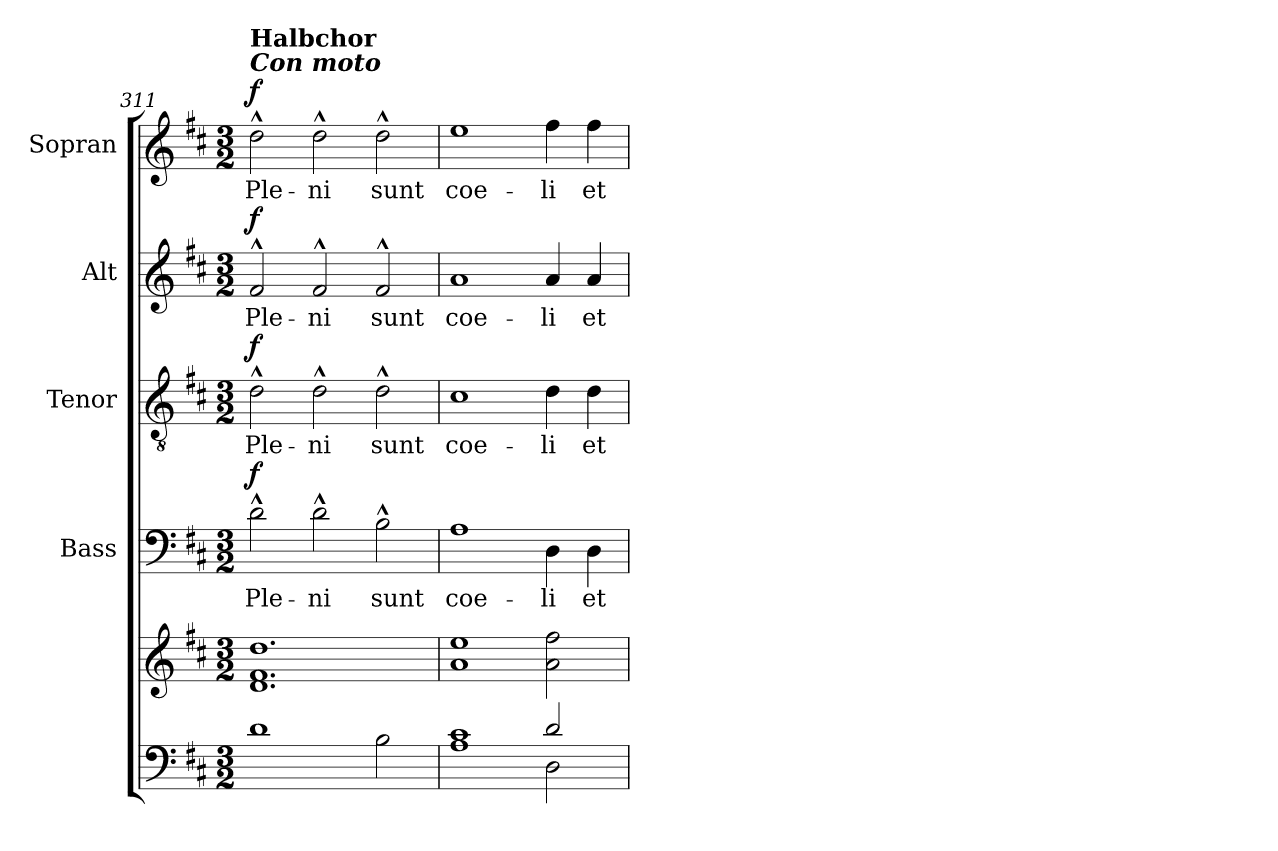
**kern	**kern	**kern	**text	**dynam	**kern	**text	**dynam	**kern	**text	**dynam	**kern	**text	**dynam
*part5	*part5	*part4	*part4	*part4	*part3	*part3	*part3	*part2	*part2	*part2	*part1	*part1	*part1
*staff6	*staff5	*staff4	*staff4	*staff4	*staff3	*staff3	*staff3	*staff2	*staff2	*staff2	*staff1	*staff1	*staff1
*	*	*I"Bass	*	*	*I"Tenor	*	*	*I"Alt	*	*	*I"Sopran	*	*
*	*	*I'B.	*	*	*I'T.	*	*	*I'A.	*	*	*I'S.	*	*
!!LO:PB:g=z
*clefF4	*clefG2	*clefF4	*	*	*clefGv2	*	*	*clefG2	*	*	*clefG2	*	*
*k[f#c#]	*k[f#c#]	*k[f#c#]	*	*	*k[f#c#]	*	*	*k[f#c#]	*	*	*k[f#c#]	*	*
*D:	*D:	*D:	*	*	*D:	*	*	*D:	*	*	*D:	*	*
*M3/2	*M3/2	*M3/2	*	*	*M3/2	*	*	*M3/2	*	*	*M3/2	*	*
=311	=311	=311	=311	=311	=311	=311	=311	=311	=311	=311	=311	=311	=311
!	!	!	!	!	!	!	!	!	!	!	!LO:TX:a:Bi:t=Con moto	!	!
!	!	!	!	!	!	!	!	!	!	!	!LO:TX:a:B:t=Halbchor	!	!
!	!	!	!LO:LY:b	!LO:DY:a	!	!LO:LY:b	!LO:DY:a	!	!LO:LY:b	!LO:DY:a	!	!LO:LY:b	!LO:DY:a
1d	1.d 1.f# 1.dd	2d^^>\	Ple-	f	2d^^>\	Ple-	f	2f#^^>/	Ple-	f	2dd^^>\	Ple-	f
!	!	!	!LO:LY:b	!	!	!LO:LY:b	!	!	!LO:LY:b	!	!	!LO:LY:b	!
.	.	2d^^>\	-ni	.	2d^^>\	-ni	.	2f#^^>/	-ni	.	2dd^^>\	-ni	.
!	!	!	!LO:LY:b	!	!	!LO:LY:b	!	!	!LO:LY:b	!	!	!LO:LY:b	!
2B\	.	2B^^>\	sunt	.	2d^^>\	sunt	.	2f#^^>/	sunt	.	2dd^^>\	sunt	.
=312	=312	=312	=312	=312	=312	=312	=312	=312	=312	=312	=312	=312	=312
*^	*	*	*	*	*	*	*	*	*	*	*	*	*
!	!	!	!	!LO:LY:b	!	!	!LO:LY:b	!	!	!LO:LY:b	!	!	!LO:LY:b	!
1c#	1A	1a 1ee	1A	coe-	.	1c#	coe-	.	1a	coe-	.	1ee	coe-	.
!	!	!	!	!LO:LY:b	!	!	!LO:LY:b	!	!	!LO:LY:b	!	!	!LO:LY:b	!
2d/	2D\	2a\ 2ff#\	4D\	-li	.	4d\	-li	.	4a/	-li	.	4ff#\	-li	.
!	!	!	!	!LO:LY:b	!	!	!LO:LY:b	!	!	!LO:LY:b	!	!	!LO:LY:b	!
.	.	.	4D\	et	.	4d\	et	.	4a/	et	.	4ff#\	et	.
*v	*v	*	*	*	*	*	*	*	*	*	*	*	*	*
=	=	=	=	=	=	=	=	=	=	=	=	=	=
*-	*-	*-	*-	*-	*-	*-	*-	*-	*-	*-	*-	*-	*-
